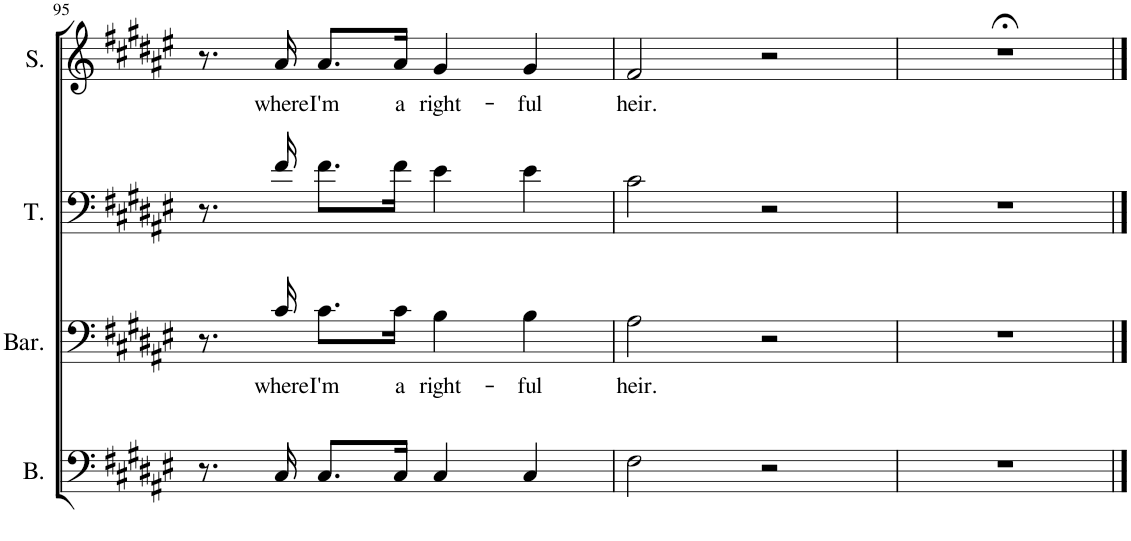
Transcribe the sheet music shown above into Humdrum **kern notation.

**kern	**kern	**text	**kern	**kern	**text
*part4	*part3	*part3	*part2	*part1	*part1
*staff4	*staff3	*staff3	*staff2	*staff1	*staff1
*I"Bass	*I"Baritone	*	*I"Tenor	*I"Soprano	*
*I'B.	*I'Bar.	*	*I'T.	*I'S.	*
!!LO:PB:g=z
*clefF4	*clefF4	*	*clefF4	*clefG2	*
*k[f#c#g#d#a#e#]	*k[f#c#g#d#a#e#]	*	*k[f#c#g#d#a#e#]	*k[f#c#g#d#a#e#]	*
*M4/4	*M4/4	*	*M4/4	*M4/4	*
=95	=95	=95	=95	=95	=95
8.r	8.r	.	8.r	8.r	.
!	!	!LO:LY:b	!	!	!LO:LY:b
16C#/	16c#/	where	16f#/	16a#/	where
!	!	!LO:LY:b	!	!	!LO:LY:b
8.C#/L	8.c#\L	I'm	8.f#\L	8.a#/L	I'm
!	!	!LO:LY:b	!	!	!LO:LY:b
16C#/Jk	16c#\Jk	a	16f#\Jk	16a#/Jk	a
!	!	!LO:LY:b	!	!	!LO:LY:b
4C#/	4B\	right-	4e#\	4g#/	right-
!	!	!LO:LY:b	!	!	!LO:LY:b
4C#/	4B\	-ful	4e#\	4g#/	-ful
=96	=96	=96	=96	=96	=96
!	!	!LO:LY:b	!	!	!LO:LY:b
2F#\	2A#\	heir.	2c#\	2f#/	heir.
2r	2r	.	2r	2r	.
=97	=97	=97	=97	=97	=97
1r	1r	.	1r	1r;<	.
==	==	==	==	==	==
*-	*-	*-	*-	*-	*-
